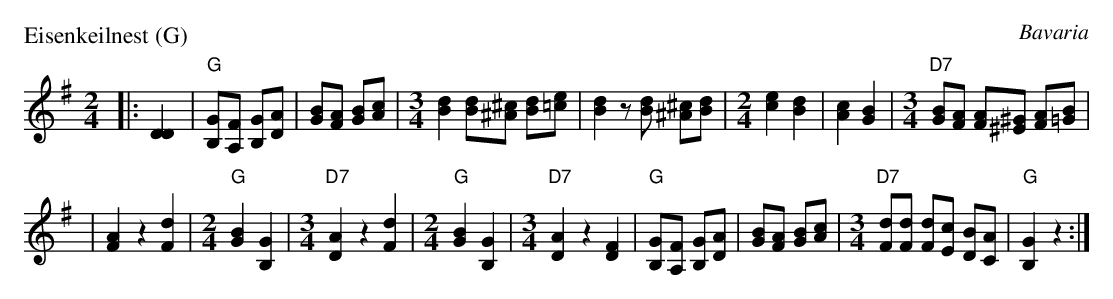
X:1
P: Eisenkeilnest (G)
O: Bavaria
M: 2/4
L: 1/8
K: G
|: [D2D2] \
| "G"[GB,][FA,] [GB,][AD] \
| [BG][AF] [BG][cA] \
|[M:3/4][d2B2] [dB][^c^A] [dB][e=c] \
| [d2B2] z[dB] [^c^A][dB] \
|[M:2/4][e2c2] [d2B2] \
| [c2A2] [B2G2] \
|[M:3/4]"D7"[BG][AF] [AF][^G^E] [AF][B=G] |
| [A2F2] z2 [d2F2] \
|[M:2/4]"G"[B2G2] [G2B,2] \
|[M:3/4]"D7"[A2D2] z2 [d2F2] \
|[M:2/4]"G"[B2G2] [G2B,2] \
|[M:3/4]"D7"[A2D2] z2 [F2D2] \
| "G"[GB,][FA,] [GB,][AD] \
| [BG][AF] [BG][cA] \
|[M:3/4]"D7"[dF][dF] [dF][cE] [BD][AC] \
| "G"[G2B,2] z2 :|
